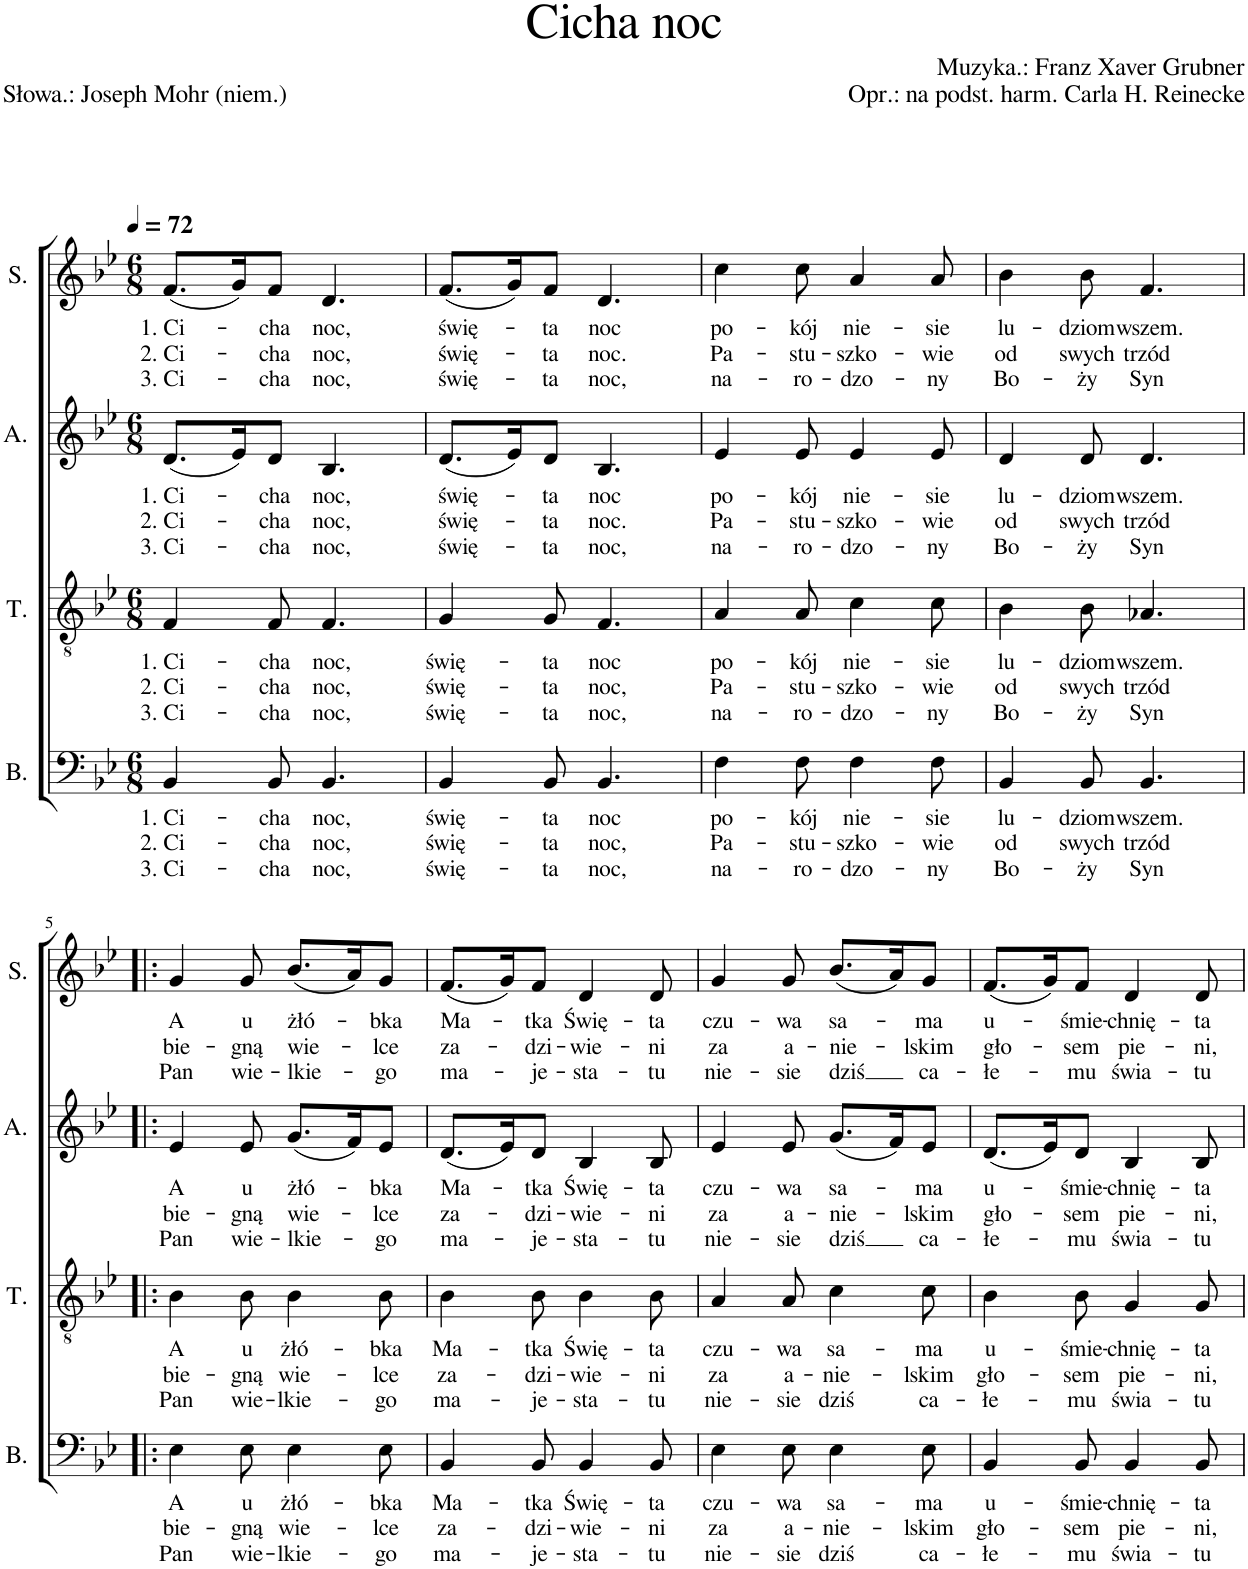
**kern	**text	**text	**text	**kern	**text	**text	**text	**kern	**text	**text	**text	**kern	**text	**text	**text
*part4	*part4	*part4	*part4	*part3	*part3	*part3	*part3	*part2	*part2	*part2	*part2	*part1	*part1	*part1	*part1
*staff4	*staff4	*staff4	*staff4	*staff3	*staff3	*staff3	*staff3	*staff2	*staff2	*staff2	*staff2	*staff1	*staff1	*staff1	*staff1
*I"B.	*	*	*	*I"T.	*	*	*	*I"A.	*	*	*	*I"S.	*	*	*
*I'B.	*	*	*	*I'T.	*	*	*	*I'A.	*	*	*	*I'S.	*	*	*
*clefF4	*	*	*	*clefGv2	*	*	*	*clefG2	*	*	*	*clefG2	*	*	*
*k[b-e-]	*	*	*	*k[b-e-]	*	*	*	*k[b-e-]	*	*	*	*k[b-e-]	*	*	*
*M6/8	*	*	*	*M6/8	*	*	*	*M6/8	*	*	*	*M6/8	*	*	*
*MM72	*	*	*	*MM72	*	*	*	*MM72	*	*	*	*MM72	*	*	*
=1	=1	=1	=1	=1	=1	=1	=1	=1	=1	=1	=1	=1	=1	=1	=1
!	!LO:LY:b	!LO:LY:b	!LO:LY:b	!	!LO:LY:b	!LO:LY:b	!LO:LY:b	!	!LO:LY:b	!LO:LY:b	!LO:LY:b	!	!LO:LY:b	!LO:LY:b	!LO:LY:b
4BB-/	1. Ci-	2. Ci-	3. Ci-	4F/	1. Ci-	2. Ci-	3. Ci-	(8.d/L	1. Ci-	2. Ci-	-3. Ci-	(8.f/L	1. Ci-	2. Ci-	-3. Ci-
.	.	.	.	.	.	.	.	16e-/K)	.	.	.	16g/K)	.	.	.
!	!LO:LY:b	!LO:LY:b	!LO:LY:b	!	!LO:LY:b	!LO:LY:b	!LO:LY:b	!	!LO:LY:b	!LO:LY:b	!LO:LY:b	!	!LO:LY:b	!LO:LY:b	!LO:LY:b
8BB-/	-cha	-cha	-cha	8F/	-cha	-cha	-cha	8d/J	-cha	-cha	-cha	8f/J	-cha	-cha	-cha
!	!LO:LY:b	!LO:LY:b	!LO:LY:b	!	!LO:LY:b	!LO:LY:b	!LO:LY:b	!	!LO:LY:b	!LO:LY:b	!LO:LY:b	!	!LO:LY:b	!LO:LY:b	!LO:LY:b
4.BB-/	noc,	noc,	noc,	4.F/	noc,	noc,	noc,	4.B-/	noc,	noc,	noc,	4.d/	noc,	noc,	noc,
=2	=2	=2	=2	=2	=2	=2	=2	=2	=2	=2	=2	=2	=2	=2	=2
!	!LO:LY:b	!LO:LY:b	!LO:LY:b	!	!LO:LY:b	!LO:LY:b	!LO:LY:b	!	!LO:LY:b	!LO:LY:b	!LO:LY:b	!	!LO:LY:b	!LO:LY:b	!LO:LY:b
4BB-/	świę-	świę-	świę-	4G/	świę-	świę-	świę-	(8.d/L	świę-	świę-	świę-	(8.f/L	świę-	świę-	świę-
.	.	.	.	.	.	.	.	16e-/K)	.	.	.	16g/K)	.	.	.
!	!LO:LY:b	!LO:LY:b	!LO:LY:b	!	!LO:LY:b	!LO:LY:b	!LO:LY:b	!	!LO:LY:b	!LO:LY:b	!LO:LY:b	!	!LO:LY:b	!LO:LY:b	!LO:LY:b
8BB-/	-ta	-ta	-ta	8G/	-ta	-ta	-ta	8d/J	-ta	-ta	-ta	8f/J	-ta	-ta	-ta
!	!LO:LY:b	!LO:LY:b	!LO:LY:b	!	!LO:LY:b	!LO:LY:b	!LO:LY:b	!	!LO:LY:b	!LO:LY:b	!LO:LY:b	!	!LO:LY:b	!LO:LY:b	!LO:LY:b
4.BB-/	noc	noc,	noc,	4.F/	noc	noc,	noc,	4.B-/	noc	noc.	noc,	4.d/	noc	noc.	noc,
=3	=3	=3	=3	=3	=3	=3	=3	=3	=3	=3	=3	=3	=3	=3	=3
!	!LO:LY:b	!LO:LY:b	!LO:LY:b	!	!LO:LY:b	!LO:LY:b	!LO:LY:b	!	!LO:LY:b	!LO:LY:b	!LO:LY:b	!	!LO:LY:b	!LO:LY:b	!LO:LY:b
4F\	po-	Pa-	na-	4A/	po-	Pa-	na-	4e-/	po-	Pa-	na-	4cc\	po-	Pa-	na-
!	!LO:LY:b	!LO:LY:b	!LO:LY:b	!	!LO:LY:b	!LO:LY:b	!LO:LY:b	!	!LO:LY:b	!LO:LY:b	!LO:LY:b	!	!LO:LY:b	!LO:LY:b	!LO:LY:b
8F\	-kój	-stu-	-ro-	8A/	-kój	-stu-	-ro-	8e-/	-kój	-stu-	-ro-	8cc\	-kój	-stu-	-ro-
!	!LO:LY:b	!LO:LY:b	!LO:LY:b	!	!LO:LY:b	!LO:LY:b	!LO:LY:b	!	!LO:LY:b	!LO:LY:b	!LO:LY:b	!	!LO:LY:b	!LO:LY:b	!LO:LY:b
4F\	nie-	-szko-	-dzo-	4c\	nie-	-szko-	-dzo-	4e-/	nie-	-szko-	-dzo-	4a/	nie-	-szko-	-dzo-
!	!LO:LY:b	!LO:LY:b	!LO:LY:b	!	!LO:LY:b	!LO:LY:b	!LO:LY:b	!	!LO:LY:b	!LO:LY:b	!LO:LY:b	!	!LO:LY:b	!LO:LY:b	!LO:LY:b
8F\	-sie	-wie	-ny	8c\	-sie	-wie	-ny	8e-/	-sie	-wie	-ny	8a/	-sie	-wie	-ny
=4	=4	=4	=4	=4	=4	=4	=4	=4	=4	=4	=4	=4	=4	=4	=4
!	!LO:LY:b	!LO:LY:b	!LO:LY:b	!	!LO:LY:b	!LO:LY:b	!LO:LY:b	!	!LO:LY:b	!LO:LY:b	!LO:LY:b	!	!LO:LY:b	!LO:LY:b	!LO:LY:b
4BB-/	lu-	od	Bo-	4B-\	lu-	od	Bo-	4d/	lu-	od	Bo-	4b-\	lu-	od	Bo-
!	!LO:LY:b	!LO:LY:b	!LO:LY:b	!	!LO:LY:b	!LO:LY:b	!LO:LY:b	!	!LO:LY:b	!LO:LY:b	!LO:LY:b	!	!LO:LY:b	!LO:LY:b	!LO:LY:b
8BB-/	-dziom	swych	-ży	8B-\	-dziom	swych	-ży	8d/	-dziom	swych	-ży	8b-\	-dziom	swych	-ży
!	!LO:LY:b	!LO:LY:b	!LO:LY:b	!	!LO:LY:b	!LO:LY:b	!LO:LY:b	!	!LO:LY:b	!LO:LY:b	!LO:LY:b	!	!LO:LY:b	!LO:LY:b	!LO:LY:b
4.BB-/	wszem.	trzód	Syn	4.A-X/	wszem.	trzód	Syn	4.d/	wszem.	trzód	Syn	4.f/	wszem.	trzód	Syn
!!LO:LB:g=z
=5!|:	=5!|:	=5!|:	=5!|:	=5!|:	=5!|:	=5!|:	=5!|:	=5!|:	=5!|:	=5!|:	=5!|:	=5!|:	=5!|:	=5!|:	=5!|:
!	!LO:LY:b	!LO:LY:b	!LO:LY:b	!	!LO:LY:b	!LO:LY:b	!LO:LY:b	!	!LO:LY:b	!LO:LY:b	!LO:LY:b	!	!LO:LY:b	!LO:LY:b	!LO:LY:b
4E-\	A	bie-	Pan	4B-\	A	bie-	Pan	4e-/	A	bie-	Pan	4g/	A	bie-	Pan
!	!LO:LY:b	!LO:LY:b	!LO:LY:b	!	!LO:LY:b	!LO:LY:b	!LO:LY:b	!	!LO:LY:b	!LO:LY:b	!LO:LY:b	!	!LO:LY:b	!LO:LY:b	!LO:LY:b
8E-\	u	-gną	wie-	8B-\	u	-gną	wie-	8e-/	u	-gną	wie-	8g/	u	-gną	wie-
!	!LO:LY:b	!LO:LY:b	!LO:LY:b	!	!LO:LY:b	!LO:LY:b	!LO:LY:b	!	!LO:LY:b	!LO:LY:b	!LO:LY:b	!	!LO:LY:b	!LO:LY:b	!LO:LY:b
4E-\	żłó-	wie-	-lkie-	4B-\	żłó-	wie-	-lkie-	(8.g/L	żłó-	wie-	-lkie-	(8.b-/L	żłó-	wie-	-lkie-
.	.	.	.	.	.	.	.	16f/K)	.	.	.	16a/K)	.	.	.
!	!LO:LY:b	!LO:LY:b	!LO:LY:b	!	!LO:LY:b	!LO:LY:b	!LO:LY:b	!	!LO:LY:b	!LO:LY:b	!LO:LY:b	!	!LO:LY:b	!LO:LY:b	!LO:LY:b
8E-\	-bka	-lce	-go	8B-\	-bka	-lce	-go	8e-/J	-bka	-lce	-go	8g/J	-bka	-lce	-go
=6	=6	=6	=6	=6	=6	=6	=6	=6	=6	=6	=6	=6	=6	=6	=6
!	!LO:LY:b	!LO:LY:b	!LO:LY:b	!	!LO:LY:b	!LO:LY:b	!LO:LY:b	!	!LO:LY:b	!LO:LY:b	!LO:LY:b	!	!LO:LY:b	!LO:LY:b	!LO:LY:b
4BB-/	Ma-	za-	ma-	4B-\	Ma-	za-	ma-	(8.d/L	Ma-	za-	ma-	(8.f/L	Ma-	za-	ma-
.	.	.	.	.	.	.	.	16e-/K)	.	.	.	16g/K)	.	.	.
!	!LO:LY:b	!LO:LY:b	!LO:LY:b	!	!LO:LY:b	!LO:LY:b	!LO:LY:b	!	!LO:LY:b	!LO:LY:b	!LO:LY:b	!	!LO:LY:b	!LO:LY:b	!LO:LY:b
8BB-/	-tka	-dzi-	-je-	8B-\	-tka	-dzi-	-je-	8d/J	-tka	-dzi-	-je-	8f/J	-tka	-dzi-	-je-
!	!LO:LY:b	!LO:LY:b	!LO:LY:b	!	!LO:LY:b	!LO:LY:b	!LO:LY:b	!	!LO:LY:b	!LO:LY:b	!LO:LY:b	!	!LO:LY:b	!LO:LY:b	!LO:LY:b
4BB-/	Świę-	-wie-	-sta-	4B-\	Świę-	-wie-	-sta-	4B-/	Świę-	-wie-	-sta-	4d/	Świę-	-wie-	-sta-
!	!LO:LY:b	!LO:LY:b	!LO:LY:b	!	!LO:LY:b	!LO:LY:b	!LO:LY:b	!	!LO:LY:b	!LO:LY:b	!LO:LY:b	!	!LO:LY:b	!LO:LY:b	!LO:LY:b
8BB-/	-ta	-ni	-tu	8B-\	-ta	-ni	-tu	8B-/	-ta	-ni	-tu	8d/	-ta	-ni	-tu
=7	=7	=7	=7	=7	=7	=7	=7	=7	=7	=7	=7	=7	=7	=7	=7
!	!LO:LY:b	!LO:LY:b	!LO:LY:b	!	!LO:LY:b	!LO:LY:b	!LO:LY:b	!	!LO:LY:b	!LO:LY:b	!LO:LY:b	!	!LO:LY:b	!LO:LY:b	!LO:LY:b
4E-\	czu-	za	nie-	4A/	czu-	za	nie-	4e-/	czu-	za	nie-	4g/	czu-	za	nie-
!	!LO:LY:b	!LO:LY:b	!LO:LY:b	!	!LO:LY:b	!LO:LY:b	!LO:LY:b	!	!LO:LY:b	!LO:LY:b	!LO:LY:b	!	!LO:LY:b	!LO:LY:b	!LO:LY:b
8E-\	-wa	a-	-sie	8A/	-wa	a-	-sie	8e-/	-wa	a-	-sie	8g/	-wa	a-	-sie
!	!LO:LY:b	!LO:LY:b	!LO:LY:b	!	!LO:LY:b	!LO:LY:b	!LO:LY:b	!	!LO:LY:b	!LO:LY:b	!LO:LY:b	!	!LO:LY:b	!LO:LY:b	!LO:LY:b
4E-\	sa-	-nie-	dziś	4c\	sa-	-nie-	dziś	(8.g/L	sa-	-nie-	dziś	(8.b-/L	sa-	-nie-	dziś
.	.	.	.	.	.	.	.	16f/K)	.	.	.	16a/K)	.	.	.
!	!LO:LY:b	!LO:LY:b	!LO:LY:b	!	!LO:LY:b	!LO:LY:b	!LO:LY:b	!	!LO:LY:b	!LO:LY:b	!LO:LY:b	!	!LO:LY:b	!LO:LY:b	!LO:LY:b
8E-\	-ma	-lskim	ca-	8c\	-ma	-lskim	ca-	8e-/J	-ma	-lskim	ca-	8g/J	-ma	-lskim	ca-
=8	=8	=8	=8	=8	=8	=8	=8	=8	=8	=8	=8	=8	=8	=8	=8
!	!LO:LY:b	!LO:LY:b	!LO:LY:b	!	!LO:LY:b	!LO:LY:b	!LO:LY:b	!	!LO:LY:b	!LO:LY:b	!LO:LY:b	!	!LO:LY:b	!LO:LY:b	!LO:LY:b
4BB-/	u-	gło-	-łe-	4B-\	u-	gło-	-łe-	(8.d/L	u-	gło-	-łe-	(8.f/L	u-	gło-	-łe-
.	.	.	.	.	.	.	.	16e-/K)	.	.	.	16g/K)	.	.	.
!	!LO:LY:b	!LO:LY:b	!LO:LY:b	!	!LO:LY:b	!LO:LY:b	!LO:LY:b	!	!LO:LY:b	!LO:LY:b	!LO:LY:b	!	!LO:LY:b	!LO:LY:b	!LO:LY:b
8BB-/	-śmie-	-sem	mu	8B-\	-śmie-	-sem	mu	8d/J	-śmie-	-sem	mu	8f/J	-śmie-	-sem	mu
!	!LO:LY:b	!LO:LY:b	!LO:LY:b	!	!LO:LY:b	!LO:LY:b	!LO:LY:b	!	!LO:LY:b	!LO:LY:b	!LO:LY:b	!	!LO:LY:b	!LO:LY:b	!LO:LY:b
4BB-/	-chnię-	pie-	świa-	4G/	-chnię-	pie-	świa-	4B-/	-chnię-	pie-	świa-	4d/	-chnię-	pie-	świa-
!	!LO:LY:b	!LO:LY:b	!LO:LY:b	!	!LO:LY:b	!LO:LY:b	!LO:LY:b	!	!LO:LY:b	!LO:LY:b	!LO:LY:b	!	!LO:LY:b	!LO:LY:b	!LO:LY:b
8BB-/	-ta	-ni,	-tu	8G/	-ta	-ni,	-tu	8B-/	-ta	-ni,	-tu	8d/	-ta	-ni,	-tu
=	=	=	=	=	=	=	=	=	=	=	=	=	=	=	=
*-	*-	*-	*-	*-	*-	*-	*-	*-	*-	*-	*-	*-	*-	*-	*-
